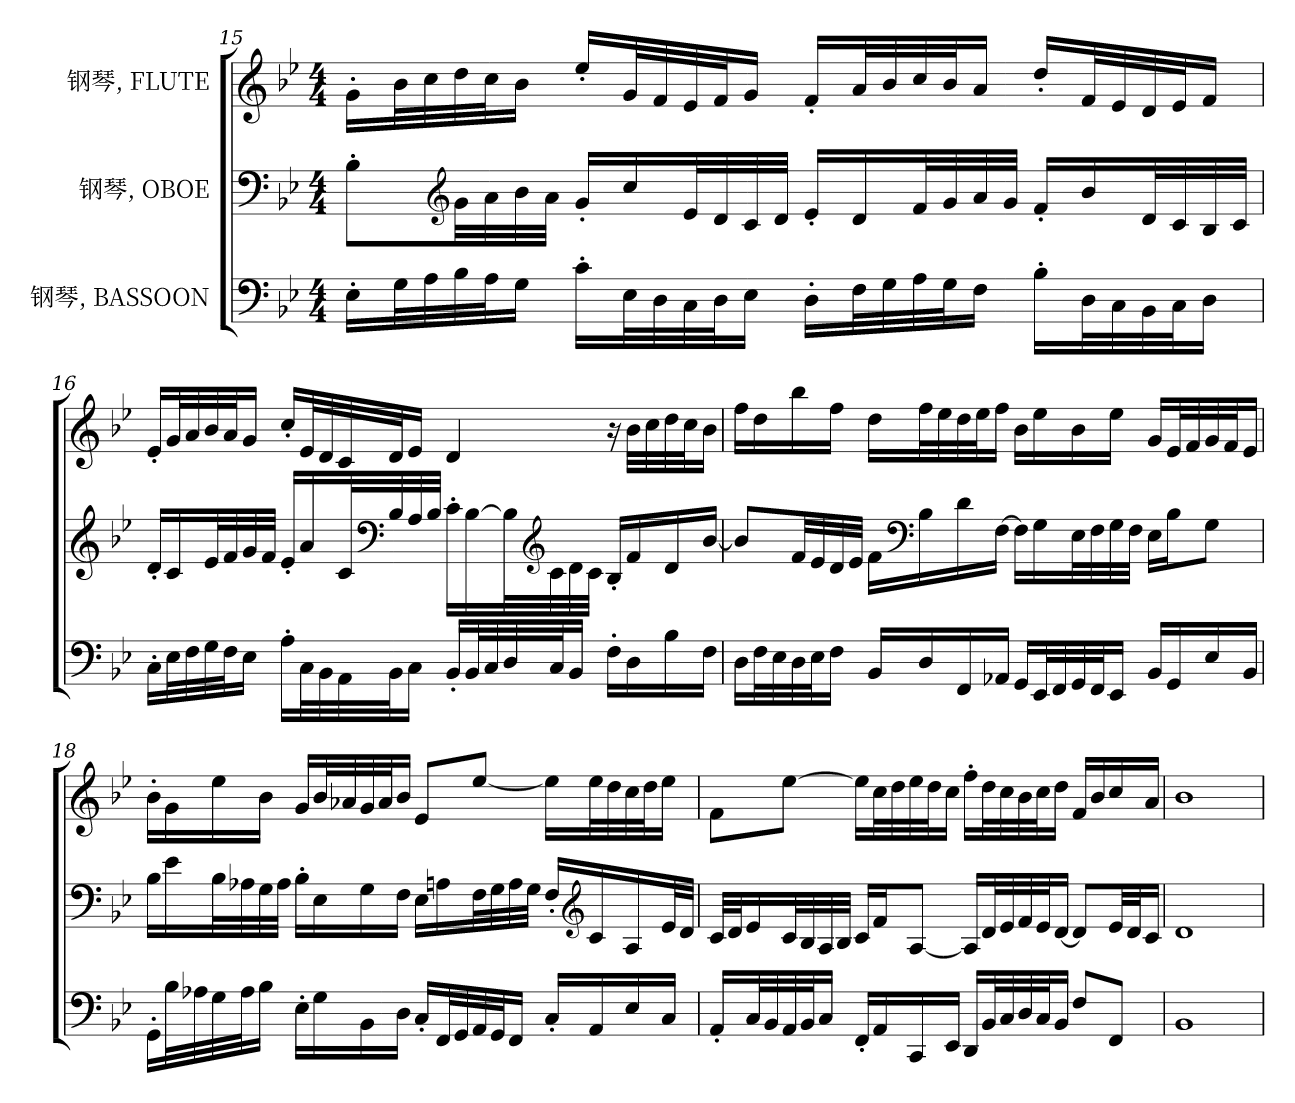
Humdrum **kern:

**kern	**kern	**kern
*part3	*part2	*part1
*staff3	*staff2	*staff1
*I"钢琴, BASSOON	*I"钢琴, OBOE	*I"钢琴, FLUTE
!!LO:LB:g=z
*clefF4	*clefF4	*clefG2
*k[b-e-]	*k[b-e-]	*k[b-e-]
*M4/4	*M4/4	*M4/4
=15	=15	=15
16E-'\LL	8B-'\L	16g'\LL
32G\L	.	32b-\L
32A\	.	32cc\
*	*clefG2	*
32B-\	32g\LL	32dd\
32A\J	32a\	32cc\J
16G\JJ	32b-\	16b-\JJ
.	32a\JJJ	.
16c'\LL	16g'/LL	16ee-'/LL
32E-\L	16cc/	32g/L
32D\	.	32f/
32C\	32e-/L	32e-/
32D\J	32d/	32f/J
16E-\JJ	32c/	16g/JJ
.	32d/JJJ	.
16D'\LL	16e-'/LL	16f'/LL
32F\L	16d/	32a/L
32G\	.	32b-/
32A\	32f/L	32cc/
32G\J	32g/	32b-/J
16F\JJ	32a/	16a/JJ
.	32g/JJJ	.
16B-'\LL	16f'/LL	16dd'/LL
32D\L	16b-/	32f/L
32C\	.	32e-/
32BB-\	32d/L	32d/
32C\J	32c/	32e-/J
16D\JJ	32B-/	16f/JJ
.	32c/JJJ	.
!!LO:LB:g=z
=16	=16	=16
16C'\LL	16d'/LL	16e-'/LL
32E-\L	16c/	32g/L
32F\	.	32a/
32G\	32e-/L	32b-/
32F\J	32f/	32a/J
16E-\JJ	32g/	16g/JJ
.	32f/JJJ	.
16A'\LL	16e-'/LL	16cc'/LL
32C\L	16a/	32e-/L
32BB-\	.	32d/
32AA\	32c/L	32c/
*	*clefF4	*
32BB-\J	32B-/	32d/J
16C\JJ	32A/	16e-/JJ
.	32B-/JJJ	.
16BB-'/LL	16c'\LL	4d/
32BB-/L	[16B-\	.
32C/	.	.
32D/	32B-\L]	.
*	*clefG2	*
32C/J	32c\	.
16BB-/JJ	32d\	.
.	32c\JJJ	.
16F'\LL	16B-'/LL	16r
16D\	16f/	32b-\LLL
.	.	32cc\
16B-\	16d/	32dd\
.	.	32cc\J
16F\JJ	[16b-/JJ	16b-\JJ
!!LO:PB:g=z
=17	=17	=17
16D\LL	8b-/L]	16ff\LL
32F\L	.	16dd\
32E-\	.	.
32D\	32f/LL	16bb-\
32E-\J	32e-/	.
16F\JJ	32d/	16ff\JJ
.	32e-/JJJ	.
16BB-/LL	16f\LL	16dd\LL
*	*clefF4	*
16D/	16B-\	32ff\L
.	.	32ee-\
16FF/	16d\	32dd\
.	.	32ee-\J
16AA-X/JJ	[16F\JJ	16ff\JJ
16GG/LL	16F\LL]	16b-\LL
32EE-/L	16G\	16ee-\
32FF/	.	.
32GG/	32E-\L	16b-\
32FF/J	32F\	.
16EE-/JJ	32G\	16ee-\JJ
.	32F\JJJ	.
16BB-/LL	16E-\LL	16g/LL
16GG/	16B-\J	32e-/L
.	.	32f/
16E-/	8G\J	32g/
.	.	32f/J
16BB-/JJ	.	16e-/JJ
!!LO:LB:g=z
=18	=18	=18
16GG'\LL	16B-\LL	16b-'\LL
32B-\L	16e-\	16g\
32A-X\	.	.
32G\	32B-\L	16ee-\
32A-\J	32A-X\	.
16B-\JJ	32G\	16b-\JJ
.	32A-\JJJ	.
16E-'\LL	16B-'\LL	16g/LL
16G\	16E-\	32b-/L
.	.	32a-X/
16BB-\	16G\	32g/
.	.	32a-/J
16D\JJ	16F\JJ	16b-/JJ
16C'/LL	16E-\LL	8e-/L
32FF/L	16An\	.
32GG/	.	.
32AA/	32F\L	[8ee-/J
32GG/J	32G\	.
16FF/JJ	32A\	.
.	32G\JJJ	.
16C'/LL	16F'/LL	16ee-\LL]
*	*clefG2	*
16AA/	16c/	32ee-\L
.	.	32dd\
16E-/	16A/	32cc\
.	.	32dd\J
16C/JJ	32e-/L	16ee-\JJ
.	32d/JJJ	.
!!LO:LB:g=z
=19	=19	=19
16AA'/LL	32c/LLL	8f\L
.	32d/J	.
32C/L	16e-/	.
32BB-/	.	.
32AA/	32c/L	[8ee-\J
32BB-/J	32B-/	.
16C/JJ	32A/	.
.	32B-/JJJ	.
16FF'/LL	16c/LL	16ee-\LL]
16AA/	16f/J	32cc\L
.	.	32dd\
16CC/	[8A/J	32ee-\
.	.	32dd\J
*	*	*MM39
16EE-/JJ	.	16cc\JJ
16DD/LL	16A/LL]	16ff'\LL
32BB-/L	32d/L	32dd\L
32C/	32e-/	32cc\
32D/	32f/	32b-\
32C/J	32e-/J	32cc\J
16BB-/JJ	[16d/JJ	16dd\JJ
8F/L	8d/L]	16f/LL
.	.	16b-/
8FF/J	32e-/LL	16cc/
.	32d/J	.
.	16c/JJ	16a/JJ
=20	=20	=20
1BB-	1d	1b-
=	=	=
*-	*-	*-
